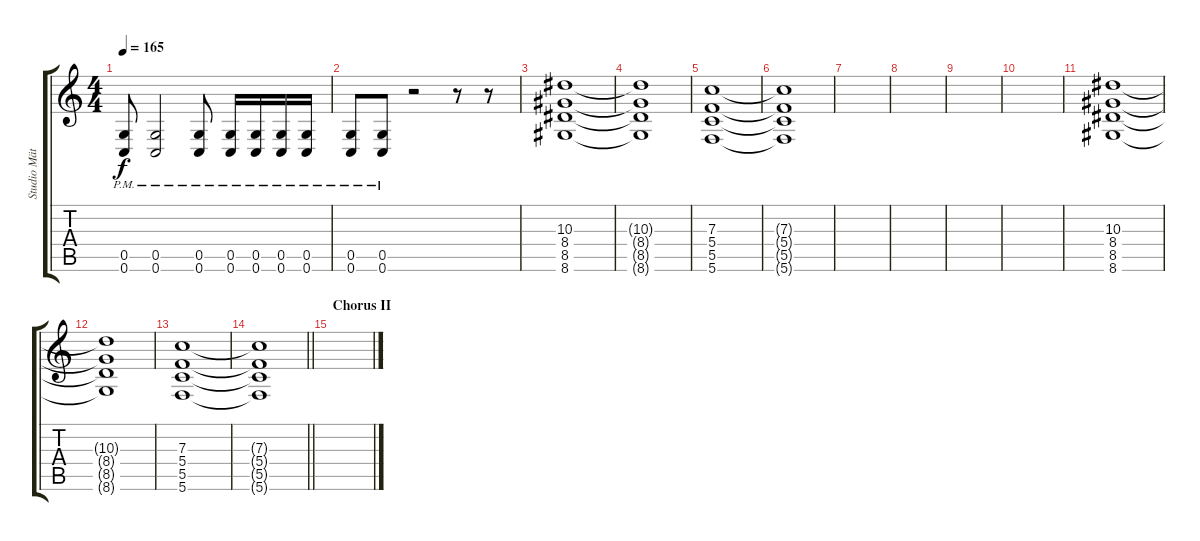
\track ("Studio Mätze" "Studio Mät") {instrument distortionguitar}
\staff {score tabs}
\tuning (D4 A3 F3 C3 G2 C2) {hide}
\ts (4 4)
\tempo 165
\clef g2
\ks c
(0.5 0.6{pm}).8{dy f} (0.5 0.6{pm}).2 (0.5 0.6{pm}).8 (0.5 0.6{pm}).16 (0.5 0.6{pm}).16 (0.5 0.6{pm}).16 (0.5 0.6{pm}).16 |
(0.5 0.6{pm}).8 (0.5 0.6{pm}).8 r.2 r.8 r.8 |
(10.3 8.4 8.5 8.6).1{volume 12} |
(10.3{t} 8.4{t} 8.5{t} 8.6{t}).1 |
(7.3 5.4 5.5 5.6).1 |
(7.3{t} 5.4{t} 5.5{t} 5.6{t}).1 |
|
|
|
|
(10.3 8.4 8.5 8.6).1 |
(10.3{t} 8.4{t} 8.5{t} 8.6{t}).1 |
(7.3 5.4 5.5 5.6).1 |
\barLineRight lightlight
(7.3{t} 5.4{t} 5.5{t} 5.6{t}).1 |
\section ("" "Chorus II")
